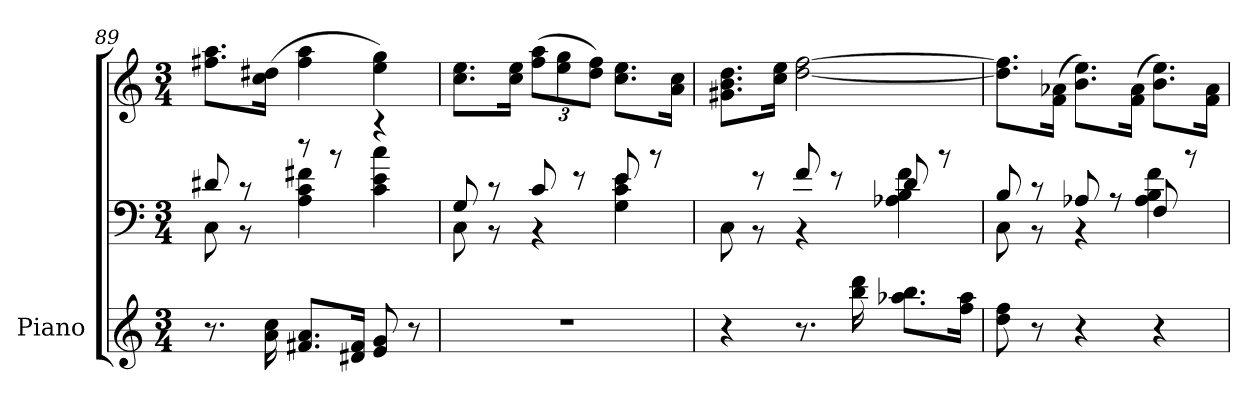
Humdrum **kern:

**kern	**kern	**kern
*part1	*part1	*part1
*staff3	*staff2	*staff1
*I"Piano	*	*
*I'Pno.	*	*
*clefG2	*clefF4	*clefG2
*k[]	*k[]	*k[]
*M3/4	*M3/4	*M3/4
=89	=89	=89
*	*^	*
8.r	8d#X/	8C\	8.ff#X\ 8.aa\L
.	8r	8r	.
16a\ 16cc\	.	.	(>16cc\ 16dd#X\Jk
8.f#X/ 8.a/L	8r	4A\ 4c\ 4f#X\	4ff#\ 4aa\
.	8r	.	.
16d#X/ 16f#/Jk	.	.	.
8e/ 8g/	4r	4c\ 4e\ 4cc\	4ee\ 4gg\)
8r	.	.	.
=90	=90	=90	=90
2.r	8G/	8C\	8.cc\ 8.ee\L
.	8r	8r	.
.	.	.	16cc\ 16ee\Jk
*	*	*	*Xbrackettup
.	8c/	4r	(>12ff\ 12aa\L
.	.	.	12ee\ 12gg\
.	8r	.	.
.	.	.	12dd\ 12ff\J)
.	8e/	4G\ 4c\ 4e\	8.cc\ 8.ee\L
.	8r	.	.
.	.	.	16a\ 16cc\Jk
=91	=91	=91	=91
4r	8ryy	8C\	8.g#X\ 8.b\ 8.dd\L
.	8r	8r	.
.	.	.	16cc\ 16ee\Jk
8.r	8f/	4r	[2dd\ [2ff\
.	8r	.	.
16bb\ 16ddd\	.	.	.
8.aa-X\ 8.bb\L	8d/	4A-X\ 4B\ 4f\	.
.	8r	.	.
16ff\ 16aa-\Jk	.	.	.
!!LO:LB:g=z
=92	=92	=92	=92
8dd\ 8ff\	8B/	8C\	8.dd\] 8.ff\]L
8r	8r	8r	.
.	.	.	(>16f\ 16a-X\Jk
4r	8A-X/	4r	8.b\ 8.ee\L)
.	8r	.	.
.	.	.	(>16f\ 16a-\Jk
4r	8F/	4A-\ 4B\ 4f\	8.b\ 8.ee\L)
.	8r	.	.
.	.	.	16f\ 16a-\Jk
*	*v	*v	*
=	=	=
*-	*-	*-
